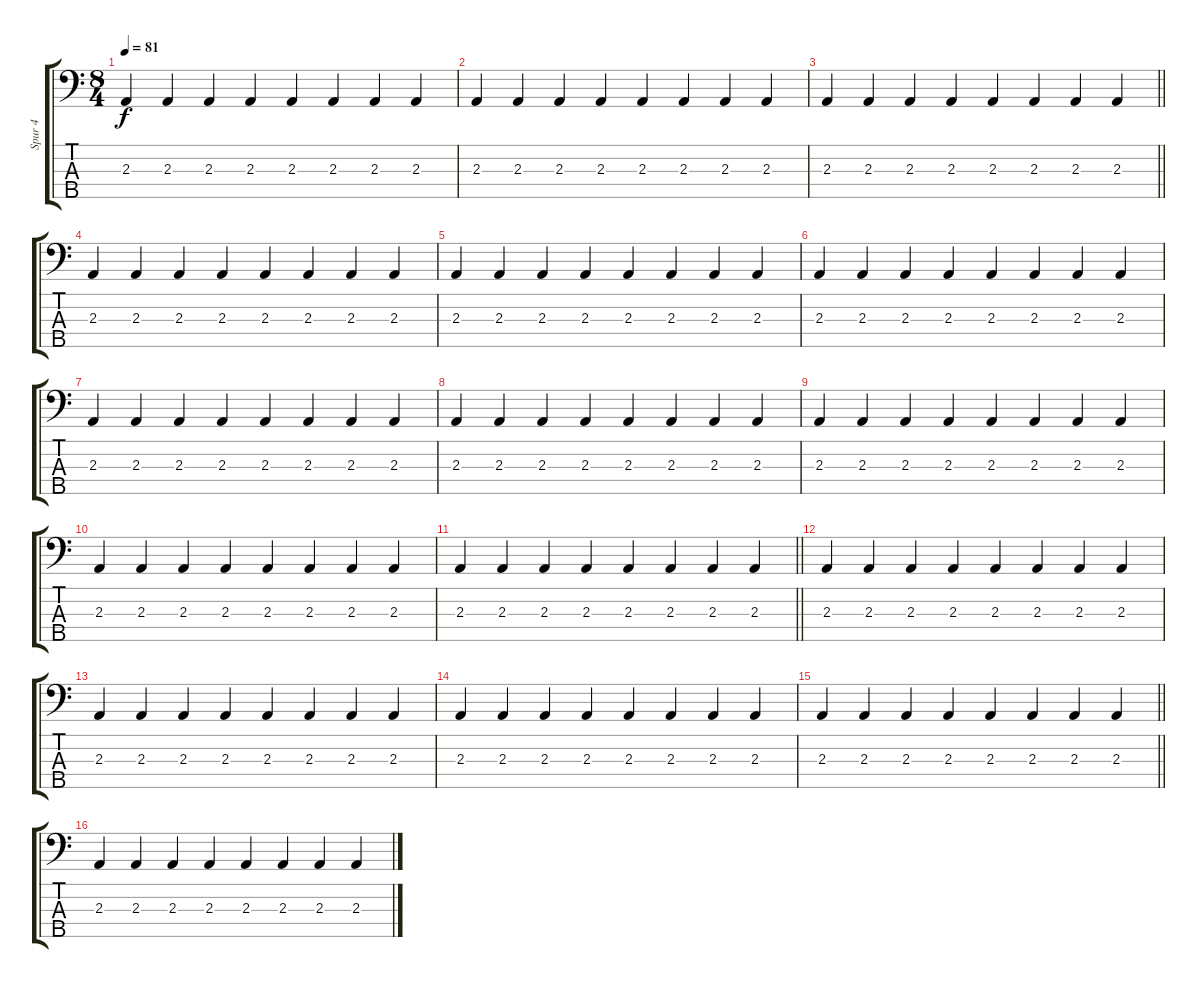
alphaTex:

\track ("Spur 4" "Spur 4") {instrument acousticbass}
\staff {score tabs}
\tuning (F2 C2 G1 D1 A0) {hide}
\ts (8 4)
\tempo 81
\clef f4
\ks c
2.3.4{dy f} 2.3.4 2.3.4 2.3.4 2.3.4 2.3.4 2.3.4 2.3.4 |
2.3.4 2.3.4 2.3.4 2.3.4 2.3.4 2.3.4 2.3.4 2.3.4 |
\barLineRight lightlight
2.3.4 2.3.4 2.3.4 2.3.4 2.3.4 2.3.4 2.3.4 2.3.4 |
\section ("" "")
2.3.4 2.3.4 2.3.4 2.3.4 2.3.4 2.3.4 2.3.4 2.3.4 |
2.3.4 2.3.4 2.3.4 2.3.4 2.3.4 2.3.4 2.3.4 2.3.4 |
2.3.4 2.3.4 2.3.4 2.3.4 2.3.4 2.3.4 2.3.4 2.3.4 |
2.3.4 2.3.4 2.3.4 2.3.4 2.3.4 2.3.4 2.3.4 2.3.4 |
2.3.4 2.3.4 2.3.4 2.3.4 2.3.4 2.3.4 2.3.4 2.3.4 |
2.3.4 2.3.4 2.3.4 2.3.4 2.3.4 2.3.4 2.3.4 2.3.4 |
2.3.4 2.3.4 2.3.4 2.3.4 2.3.4 2.3.4 2.3.4 2.3.4 |
\barLineRight lightlight
2.3.4 2.3.4 2.3.4 2.3.4 2.3.4 2.3.4 2.3.4 2.3.4 |
2.3.4 2.3.4 2.3.4 2.3.4 2.3.4 2.3.4 2.3.4 2.3.4 |
2.3.4 2.3.4 2.3.4 2.3.4 2.3.4 2.3.4 2.3.4 2.3.4 |
2.3.4 2.3.4 2.3.4 2.3.4 2.3.4 2.3.4 2.3.4 2.3.4 |
\barLineRight lightlight
2.3.4 2.3.4 2.3.4 2.3.4 2.3.4 2.3.4 2.3.4 2.3.4 |
\section ("" "")
2.3.4 2.3.4 2.3.4 2.3.4 2.3.4 2.3.4 2.3.4 2.3.4
